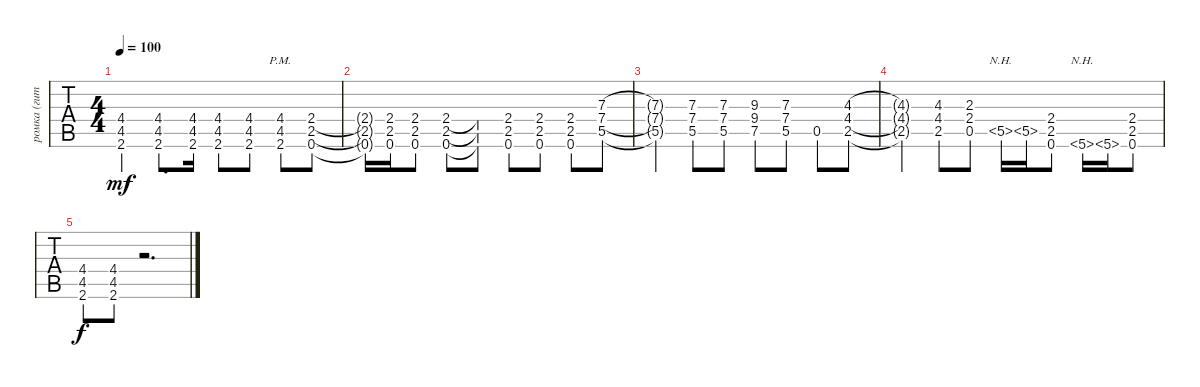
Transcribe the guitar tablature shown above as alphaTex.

\track ("ромка (гитара)" "ромка (гит") {instrument distortionguitar}
\staff {tabs}
\tuning (E4 B3 G3 D3 A2 E2) {hide}
\ts (4 4)
\tempo 100
\clef g2
\ks c
(4.4 4.5 2.6).4{dy mf} (4.4 4.5 2.6).8{d} (4.4 4.5 2.6).16 (4.4 4.5 2.6).8 (4.4 4.5 2.6).8 (4.4{pm} 4.5{pm} 2.6{pm}).8 (2.4 2.5 0.6).8 |
(2.4{t} 2.5{t} 0.6{t}).16 (2.4 2.5 0.6).16 (2.4 2.5 0.6).8 (2.4 2.5 0.6).8 (2.4{t} 2.5{t} 0.6{t}).8 (2.4 2.5 0.6).8 (2.4 2.5 0.6).8 (2.4 2.5 0.6).8 (7.3 7.4 5.5).8 |
(7.3{t} 7.4{t} 5.5{t}).4 (7.3 7.4 5.5).8 (7.3 7.4 5.5).8 (9.3 9.4 7.5).8 (7.3 7.4 5.5).8 0.5.8 (4.3 4.4 2.5).8 |
(4.3{t} 4.4{t} 2.5{t}).4 (4.3 4.4 2.5).8 (2.3 2.4 0.5).8 5.5{nh}.16 5.5{nh}.16 (2.4 2.5 0.6).8 5.6{nh}.16 5.6{nh}.16 (2.4 2.5 0.6).8 |
(4.4{st} 4.5{st} 2.6{st}).8{dy f} (4.4 4.5 2.6).8 r.2{d}
